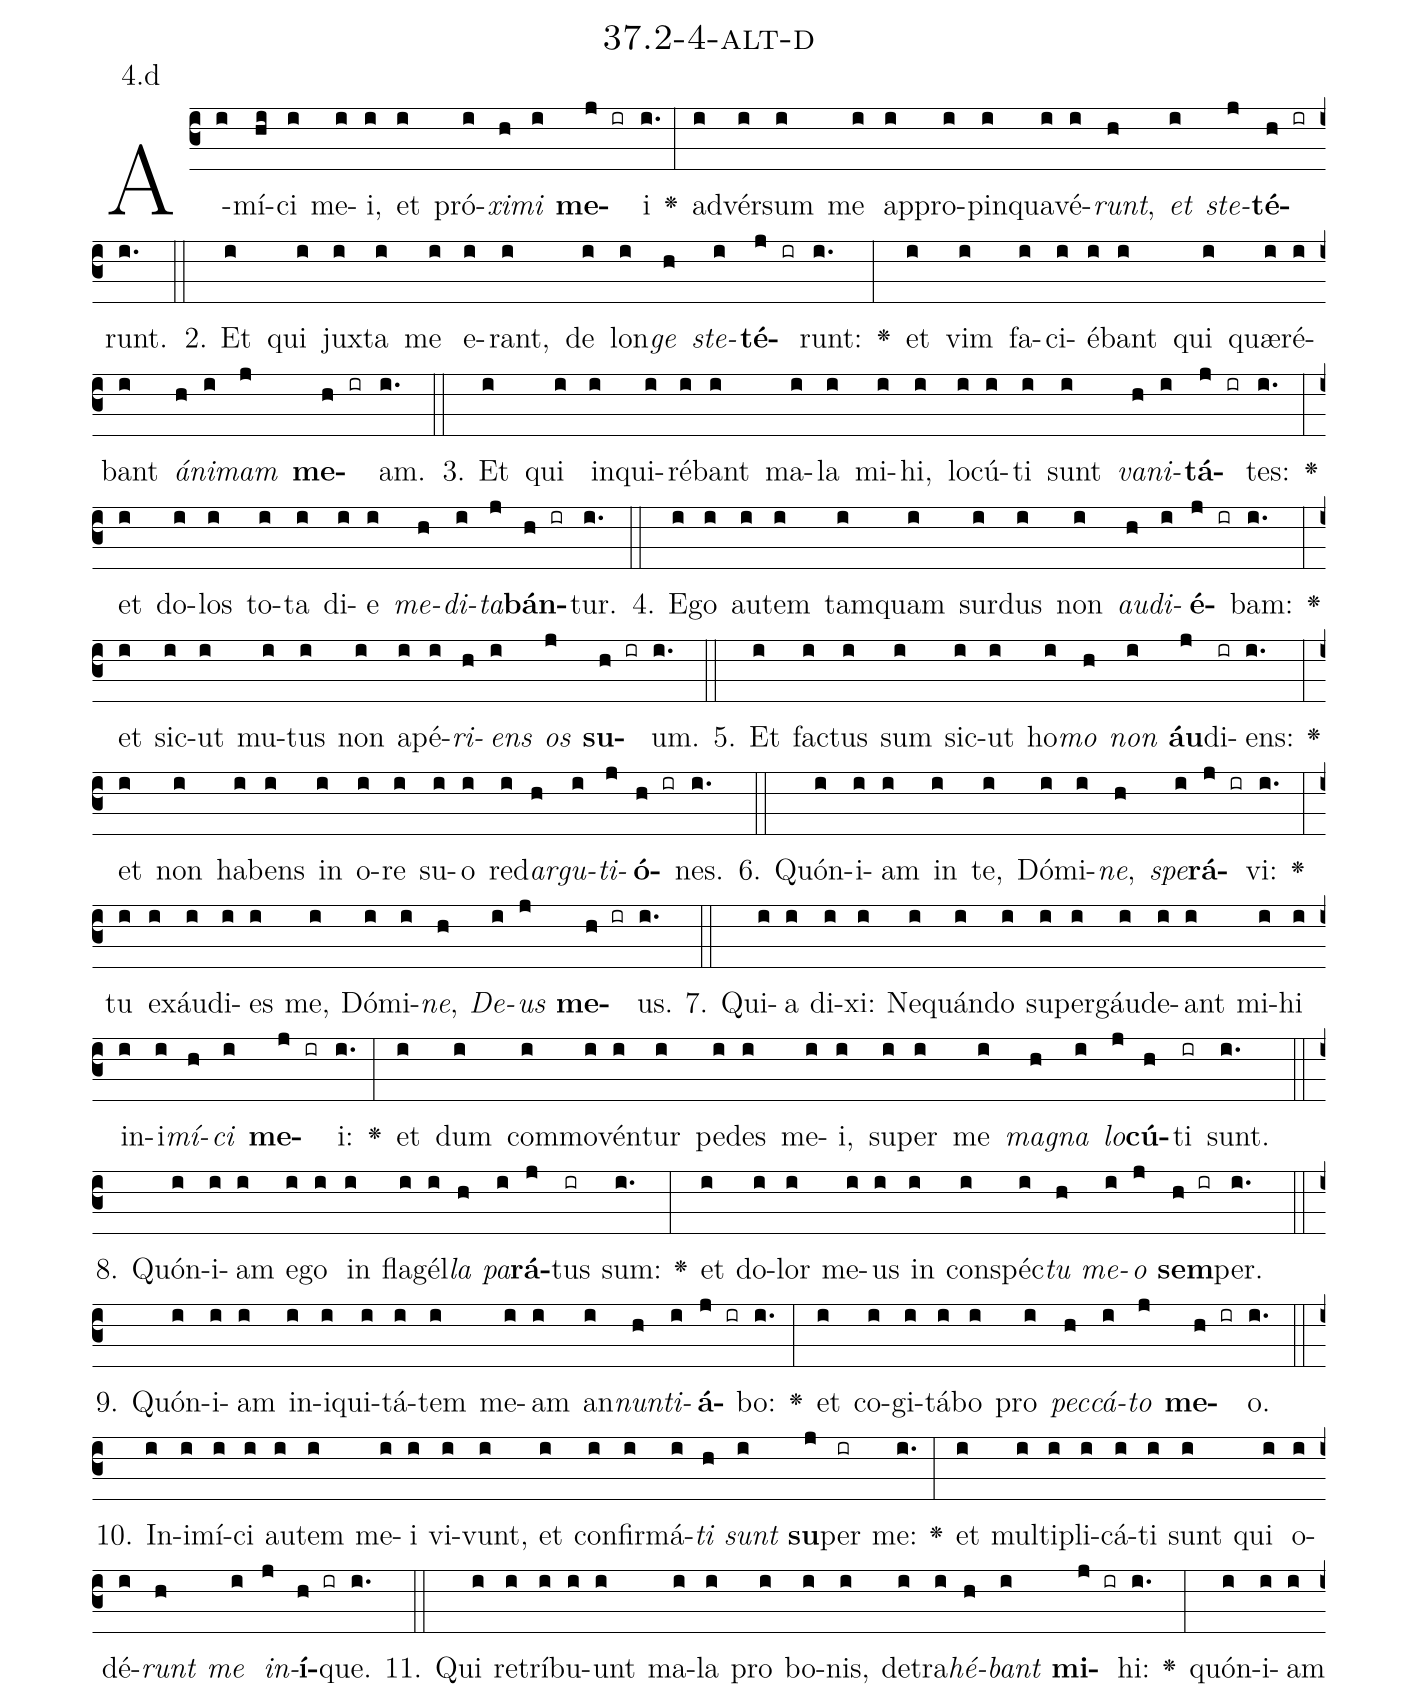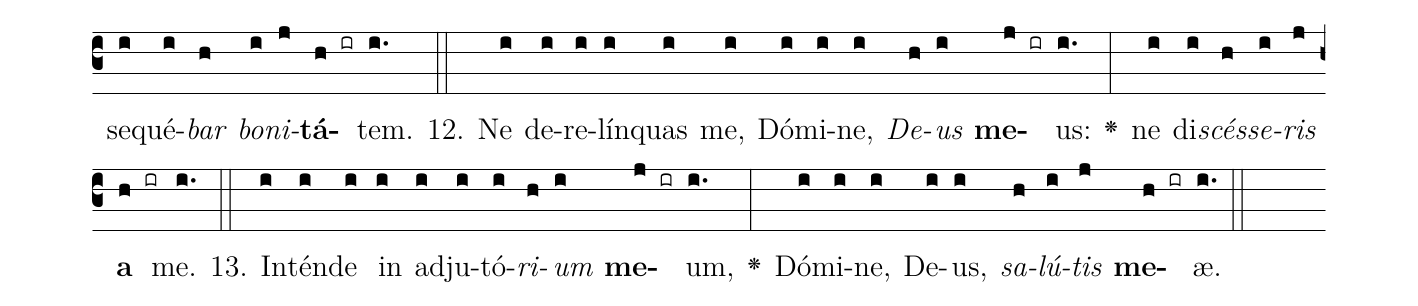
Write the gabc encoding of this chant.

name: 37.2-4-alt-d;
annotation: 4.d;
%%
(c3)A(i)mí(hi)ci(i) me(i)i,(i) et(i) pró(i)<i>xi</i>(h)<i>mi</i>(i) <b>me</b>(j ir)i(i.) <v>\greheightstar</v>(:) ad(i)vér(i)sum(i) me(i) ap(i)pro(i)pin(i)qua(i)vé(i)<i>runt</i>,(h) <i>et</i>(i) <i>ste</i>(j)<b>té</b>(h ir)runt.(i.) (::)
2. Et(i) qui(i) jux(i)ta(i) me(i) e(i)rant,(i) de(i) lon(i)<i>ge</i>(h) <i>ste</i>(i)<b>té</b>(j ir)runt:(i.) <v>\greheightstar</v>(:) et(i) vim(i) fa(i)ci(i)é(i)bant(i) qui(i) quæ(i)ré(i)bant(i) <i>á</i>(h)<i>ni</i>(i)<i>mam</i>(j) <b>me</b>(h ir)am.(i.) (::)
3. Et(i) qui(i) in(i)qui(i)ré(i)bant(i) ma(i)la(i) mi(i)hi,(i) lo(i)cú(i)ti(i) sunt(i) <i>va</i>(h)<i>ni</i>(i)<b>tá</b>(j ir)tes:(i.) <v>\greheightstar</v>(:) et(i) do(i)los(i) to(i)ta(i) di(i)e(i) <i>me</i>(h)<i>di</i>(i)<i>ta</i>(j)<b>bán</b>(h ir)tur.(i.) (::)
4. E(i)go(i) au(i)tem(i) tam(i)quam(i) sur(i)dus(i) non(i) <i>au</i>(h)<i>di</i>(i)<b>é</b>(j ir)bam:(i.) <v>\greheightstar</v>(:) et(i) sic(i)ut(i) mu(i)tus(i) non(i) a(i)pé(i)<i>ri</i>(h)<i>ens</i>(i) <i>os</i>(j) <b>su</b>(h ir)um.(i.) (::)
5. Et(i) fac(i)tus(i) sum(i) sic(i)ut(i) ho(i)<i>mo</i>(h) <i>non</i>(i) <b>áu</b>(j)di(ir)ens:(i.) <v>\greheightstar</v>(:) et(i) non(i) ha(i)bens(i) in(i) o(i)re(i) su(i)o(i) red(i)<i>ar</i>(h)<i>gu</i>(i)<i>ti</i>(j)<b>ó</b>(h ir)nes.(i.) (::)
6. Quón(i)i(i)am(i) in(i) te,(i) Dó(i)mi(i)<i>ne</i>,(h) <i>spe</i>(i)<b>rá</b>(j ir)vi:(i.) <v>\greheightstar</v>(:) tu(i) ex(i)áu(i)di(i)es(i) me,(i) Dó(i)mi(i)<i>ne</i>,(h) <i>De</i>(i)<i>us</i>(j) <b>me</b>(h ir)us.(i.) (::)
7. Qui(i)a(i) di(i)xi:(i) Ne(i)quán(i)do(i) su(i)per(i)gáu(i)de(i)ant(i) mi(i)hi(i) in(i)i(i)<i>mí</i>(h)<i>ci</i>(i) <b>me</b>(j ir)i:(i.) <v>\greheightstar</v>(:) et(i) dum(i) com(i)mo(i)vén(i)tur(i) pe(i)des(i) me(i)i,(i) su(i)per(i) me(i) <i>ma</i>(h)<i>gna</i>(i) <i>lo</i>(j)<b>cú</b>(h)ti(ir) sunt.(i.) (::)
8. Quón(i)i(i)am(i) e(i)go(i) in(i) fla(i)gél(i)<i>la</i>(h) <i>pa</i>(i)<b>rá</b>(j)tus(ir) sum:(i.) <v>\greheightstar</v>(:) et(i) do(i)lor(i) me(i)us(i) in(i) con(i)spéc(i)<i>tu</i>(h) <i>me</i>(i)<i>o</i>(j) <b>sem</b>(h ir)per.(i.) (::)
9. Quón(i)i(i)am(i) in(i)i(i)qui(i)tá(i)tem(i) me(i)am(i) an(i)<i>nun</i>(h)<i>ti</i>(i)<b>á</b>(j ir)bo:(i.) <v>\greheightstar</v>(:) et(i) co(i)gi(i)tá(i)bo(i) pro(i) <i>pec</i>(h)<i>cá</i>(i)<i>to</i>(j) <b>me</b>(h ir)o.(i.) (::)
10. In(i)i(i)mí(i)ci(i) au(i)tem(i) me(i)i(i) vi(i)vunt,(i) et(i) con(i)fir(i)má(i)<i>ti</i>(h) <i>sunt</i>(i) <b>su</b>(j)per(ir) me:(i.) <v>\greheightstar</v>(:) et(i) mul(i)ti(i)pli(i)cá(i)ti(i) sunt(i) qui(i) o(i)dé(i)<i>runt</i>(h) <i>me</i>(i) <i>in</i>(j)<b>í</b>(h ir)que.(i.) (::)
11. Qui(i) re(i)trí(i)bu(i)unt(i) ma(i)la(i) pro(i) bo(i)nis,(i) de(i)tra(i)<i>hé</i>(h)<i>bant</i>(i) <b>mi</b>(j ir)hi:(i.) <v>\greheightstar</v>(:) quón(i)i(i)am(i) se(i)qué(i)<i>bar</i>(h) <i>bo</i>(i)<i>ni</i>(j)<b>tá</b>(h ir)tem.(i.) (::)
12. Ne(i) de(i)re(i)lín(i)quas(i) me,(i) Dó(i)mi(i)ne,(i) <i>De</i>(h)<i>us</i>(i) <b>me</b>(j ir)us:(i.) <v>\greheightstar</v>(:) ne(i) di(i)<i>scés</i>(h)<i>se</i>(i)<i>ris</i>(j) <b>a</b>(h ir) me.(i.) (::)
13. In(i)tén(i)de(i) in(i) ad(i)ju(i)tó(i)<i>ri</i>(h)<i>um</i>(i) <b>me</b>(j ir)um,(i.) <v>\greheightstar</v>(:) Dó(i)mi(i)ne,(i) De(i)us,(i) <i>sa</i>(h)<i>lú</i>(i)<i>tis</i>(j) <b>me</b>(h ir)æ.(i.) (::)
